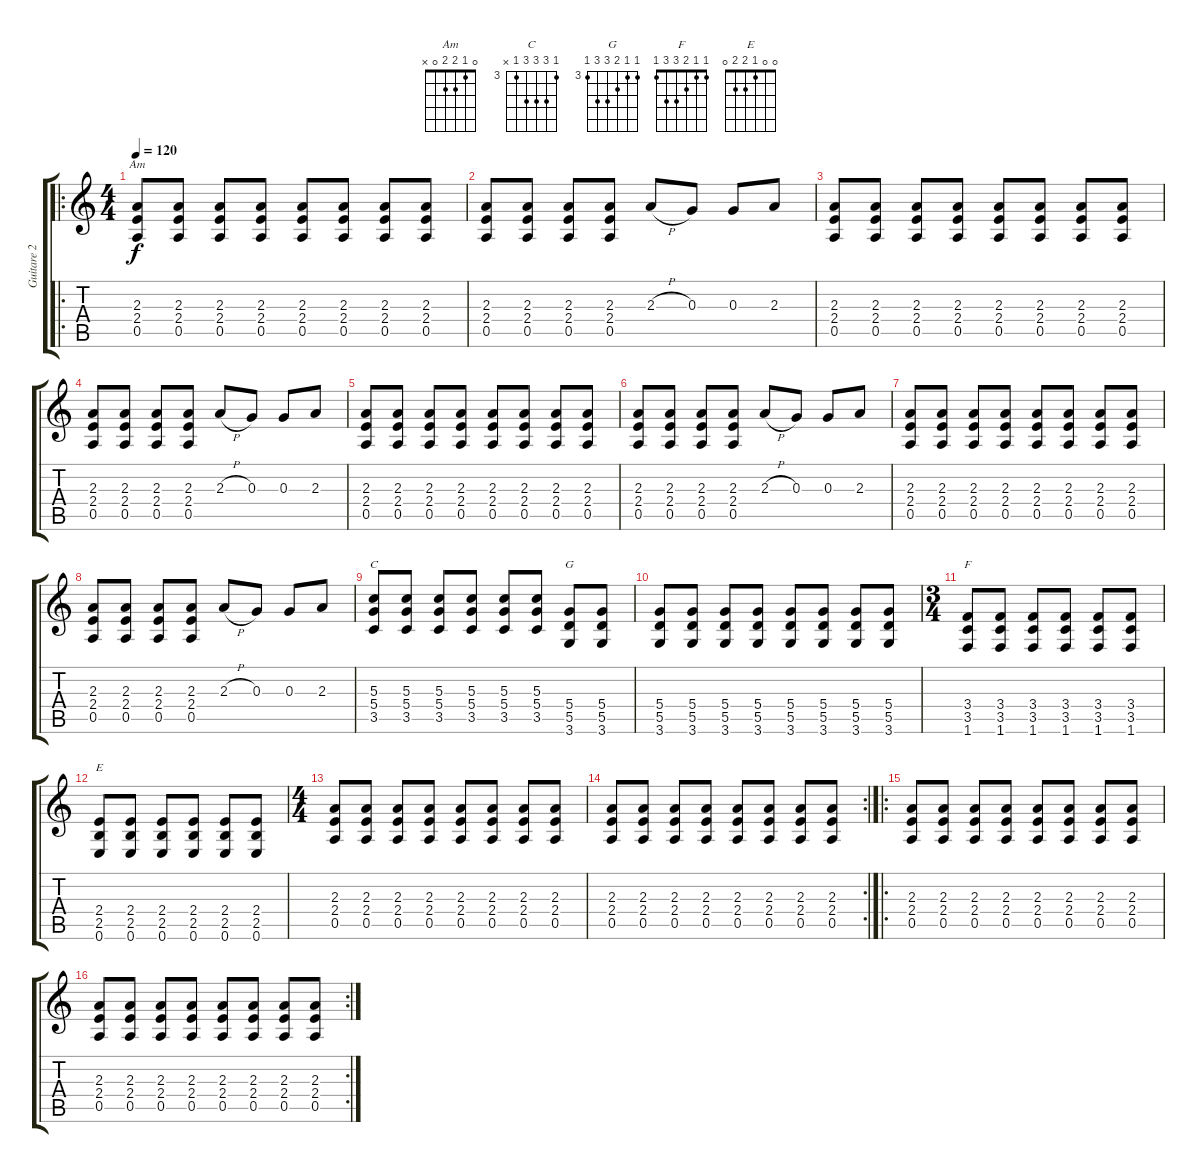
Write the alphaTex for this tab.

\track ("Guitare 2" "Guitare 2") {instrument distortionguitar}
\staff {score tabs}
\tuning (E4 B3 G3 D3 A2 E2) {hide}
\chord ("Am" 0 1 2 2 0 x)
\chord ("C" 3 5 5 5 3 x) {firstfret 3}
\chord ("G" 3 3 4 5 5 3) {firstfret 3}
\chord ("F" 1 1 2 3 3 1)
\chord ("E" 0 0 1 2 2 0)
\ro
\ts (4 4)
\tempo 120
\clef g2
\ks c
(2.3 2.4 0.5).8{ch "Am" dy f} (2.3 2.4 0.5).8 (2.3 2.4 0.5).8 (2.3 2.4 0.5).8 (2.3 2.4 0.5).8 (2.3 2.4 0.5).8 (2.3 2.4 0.5).8 (2.3 2.4 0.5).8 |
(2.3 2.4 0.5).8 (2.3 2.4 0.5).8 (2.3 2.4 0.5).8 (2.3 2.4 0.5).8 2.3{h}.8 0.3.8 0.3.8 2.3.8 |
(2.3 2.4 0.5).8 (2.3 2.4 0.5).8 (2.3 2.4 0.5).8 (2.3 2.4 0.5).8 (2.3 2.4 0.5).8 (2.3 2.4 0.5).8 (2.3 2.4 0.5).8 (2.3 2.4 0.5).8 |
(2.3 2.4 0.5).8 (2.3 2.4 0.5).8 (2.3 2.4 0.5).8 (2.3 2.4 0.5).8 2.3{h}.8 0.3.8 0.3.8 2.3.8 |
(2.3 2.4 0.5).8 (2.3 2.4 0.5).8 (2.3 2.4 0.5).8 (2.3 2.4 0.5).8 (2.3 2.4 0.5).8 (2.3 2.4 0.5).8 (2.3 2.4 0.5).8 (2.3 2.4 0.5).8 |
(2.3 2.4 0.5).8 (2.3 2.4 0.5).8 (2.3 2.4 0.5).8 (2.3 2.4 0.5).8 2.3{h}.8 0.3.8 0.3.8 2.3.8 |
(2.3 2.4 0.5).8 (2.3 2.4 0.5).8 (2.3 2.4 0.5).8 (2.3 2.4 0.5).8 (2.3 2.4 0.5).8 (2.3 2.4 0.5).8 (2.3 2.4 0.5).8 (2.3 2.4 0.5).8 |
(2.3 2.4 0.5).8 (2.3 2.4 0.5).8 (2.3 2.4 0.5).8 (2.3 2.4 0.5).8 2.3{h}.8 0.3.8 0.3.8 2.3.8 |
(5.3 5.4 3.5).8{ch "C"} (5.3 5.4 3.5).8 (5.3 5.4 3.5).8 (5.3 5.4 3.5).8 (5.3 5.4 3.5).8 (5.3 5.4 3.5).8 (5.4 5.5 3.6).8{ch "G"} (5.4 5.5 3.6).8 |
(5.4 5.5 3.6).8 (5.4 5.5 3.6).8 (5.4 5.5 3.6).8 (5.4 5.5 3.6).8 (5.4 5.5 3.6).8 (5.4 5.5 3.6).8 (5.4 5.5 3.6).8 (5.4 5.5 3.6).8 |
\ts (3 4)
(3.4 3.5 1.6).8{ch "F"} (3.4 3.5 1.6).8 (3.4 3.5 1.6).8 (3.4 3.5 1.6).8 (3.4 3.5 1.6).8 (3.4 3.5 1.6).8 |
(2.4 2.5 0.6).8{ch "E"} (2.4 2.5 0.6).8 (2.4 2.5 0.6).8 (2.4 2.5 0.6).8 (2.4 2.5 0.6).8 (2.4 2.5 0.6).8 |
\ts (4 4)
(2.3 2.4 0.5).8 (2.3 2.4 0.5).8 (2.3 2.4 0.5).8 (2.3 2.4 0.5).8 (2.3 2.4 0.5).8 (2.3 2.4 0.5).8 (2.3 2.4 0.5).8 (2.3 2.4 0.5).8 |
\rc 2
(2.3 2.4 0.5).8 (2.3 2.4 0.5).8 (2.3 2.4 0.5).8 (2.3 2.4 0.5).8 (2.3 2.4 0.5).8 (2.3 2.4 0.5).8 (2.3 2.4 0.5).8 (2.3 2.4 0.5).8 |
\ro
(2.3 2.4 0.5).8 (2.3 2.4 0.5).8 (2.3 2.4 0.5).8 (2.3 2.4 0.5).8 (2.3 2.4 0.5).8 (2.3 2.4 0.5).8 (2.3 2.4 0.5).8 (2.3 2.4 0.5).8 |
\rc 2
(2.3 2.4 0.5).8 (2.3 2.4 0.5).8 (2.3 2.4 0.5).8 (2.3 2.4 0.5).8 (2.3 2.4 0.5).8 (2.3 2.4 0.5).8 (2.3 2.4 0.5).8 (2.3 2.4 0.5).8
